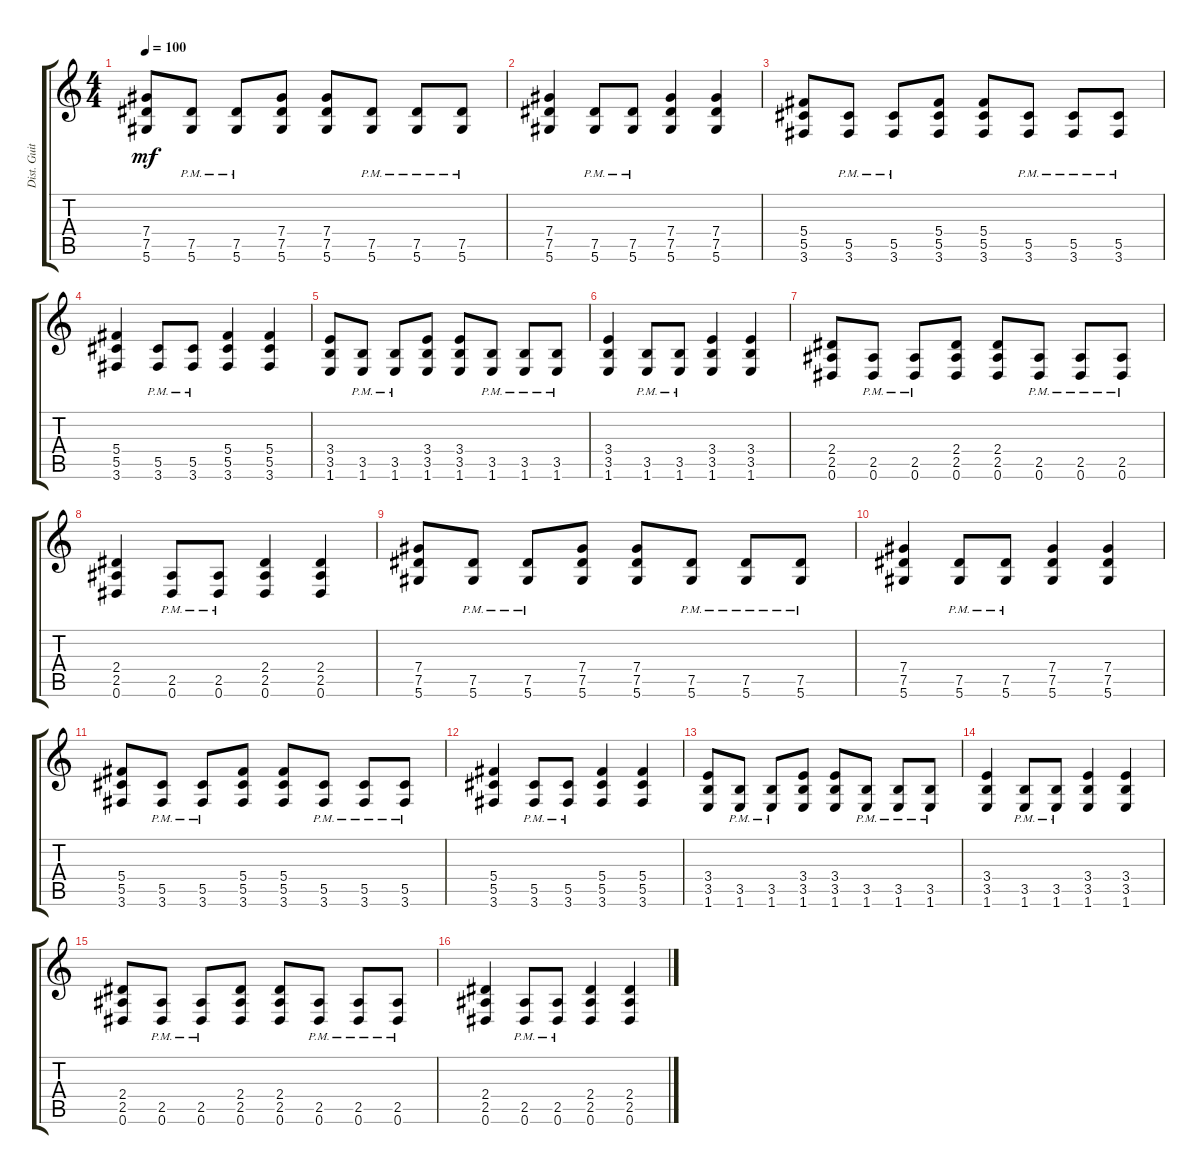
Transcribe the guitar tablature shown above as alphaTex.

\track ("Dist. Guitar" "Dist. Guit") {instrument distortionguitar}
\staff {score tabs}
\tuning (Eb4 Bb3 Gb3 Db3 Ab2 Eb2) {hide}
\ts (4 4)
\tempo 100
\clef g2
\ks c
(7.4 7.5 5.6).8{dy mf volume 11} (7.5{pm} 5.6{pm}).8 (7.5{pm} 5.6{pm}).8 (7.4 7.5 5.6).8 (7.4 7.5 5.6).8 (7.5{pm} 5.6{pm}).8 (7.5{pm} 5.6{pm}).8 (7.5{pm} 5.6{pm}).8 |
(7.4 7.5 5.6).4 (7.5{pm} 5.6{pm}).8 (7.5{pm} 5.6{pm}).8 (7.4 7.5 5.6).4 (7.4 7.5 5.6).4 |
(5.4 5.5 3.6).8 (5.5{pm} 3.6{pm}).8 (5.5{pm} 3.6{pm}).8 (5.4 5.5 3.6).8 (5.4 5.5 3.6).8 (5.5{pm} 3.6{pm}).8 (5.5{pm} 3.6{pm}).8 (5.5{pm} 3.6{pm}).8 |
(5.4 5.5 3.6).4 (5.5{pm} 3.6{pm}).8 (5.5{pm} 3.6{pm}).8 (5.4 5.5 3.6).4 (5.4 5.5 3.6).4 |
(3.4 3.5 1.6).8{volume 9} (3.5{pm} 1.6{pm}).8 (3.5{pm} 1.6{pm}).8 (3.4 3.5 1.6).8 (3.4 3.5 1.6).8 (3.5{pm} 1.6{pm}).8 (3.5{pm} 1.6{pm}).8 (3.5{pm} 1.6{pm}).8 |
(3.4 3.5 1.6).4 (3.5{pm} 1.6{pm}).8 (3.5{pm} 1.6{pm}).8 (3.4 3.5 1.6).4 (3.4 3.5 1.6).4 |
(2.4 2.5 0.6).8 (2.5{pm} 0.6{pm}).8 (2.5{pm} 0.6{pm}).8 (2.4 2.5 0.6).8 (2.4 2.5 0.6).8 (2.5{pm} 0.6{pm}).8 (2.5{pm} 0.6{pm}).8 (2.5{pm} 0.6{pm}).8 |
(2.4 2.5 0.6).4 (2.5{pm} 0.6{pm}).8 (2.5{pm} 0.6{pm}).8 (2.4 2.5 0.6).4 (2.4 2.5 0.6).4 |
(7.4 7.5 5.6).8{volume 6} (7.5{pm} 5.6{pm}).8 (7.5{pm} 5.6{pm}).8 (7.4 7.5 5.6).8 (7.4 7.5 5.6).8 (7.5{pm} 5.6{pm}).8 (7.5{pm} 5.6{pm}).8 (7.5{pm} 5.6{pm}).8 |
(7.4 7.5 5.6).4 (7.5{pm} 5.6{pm}).8 (7.5{pm} 5.6{pm}).8 (7.4 7.5 5.6).4 (7.4 7.5 5.6).4 |
(5.4 5.5 3.6).8 (5.5{pm} 3.6{pm}).8 (5.5{pm} 3.6{pm}).8 (5.4 5.5 3.6).8 (5.4 5.5 3.6).8 (5.5{pm} 3.6{pm}).8 (5.5{pm} 3.6{pm}).8 (5.5{pm} 3.6{pm}).8 |
(5.4 5.5 3.6).4 (5.5{pm} 3.6{pm}).8 (5.5{pm} 3.6{pm}).8 (5.4 5.5 3.6).4 (5.4 5.5 3.6).4 |
(3.4 3.5 1.6).8{volume 0} (3.5{pm} 1.6{pm}).8 (3.5{pm} 1.6{pm}).8 (3.4 3.5 1.6).8 (3.4 3.5 1.6).8 (3.5{pm} 1.6{pm}).8 (3.5{pm} 1.6{pm}).8 (3.5{pm} 1.6{pm}).8 |
(3.4 3.5 1.6).4 (3.5{pm} 1.6{pm}).8 (3.5{pm} 1.6{pm}).8 (3.4 3.5 1.6).4 (3.4 3.5 1.6).4 |
(2.4 2.5 0.6).8 (2.5{pm} 0.6{pm}).8 (2.5{pm} 0.6{pm}).8 (2.4 2.5 0.6).8 (2.4 2.5 0.6).8 (2.5{pm} 0.6{pm}).8 (2.5{pm} 0.6{pm}).8 (2.5{pm} 0.6{pm}).8 |
(2.4 2.5 0.6).4 (2.5{pm} 0.6{pm}).8 (2.5{pm} 0.6{pm}).8 (2.4 2.5 0.6).4 (2.4 2.5 0.6).4
